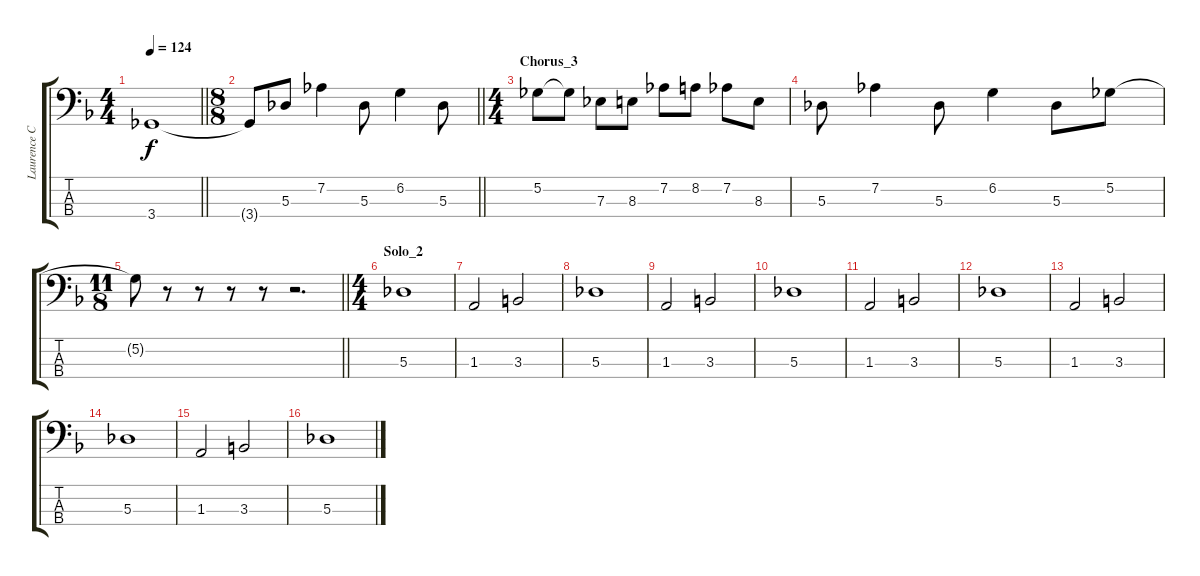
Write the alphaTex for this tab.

\track ("Laurence Cottle" "Laurence C") {instrument fretlessbass}
\staff {score tabs}
\tuning (Gb2 Db2 Ab1 Eb1) {hide}
\ts (4 4)
\tempo 124
\clef f4
\barLineRight lightlight
\ks f
3.4{t}.1{dy f} |
\ts (8 8)
\barLineRight lightlight
3.4{t}.8 5.3.8 7.2.4 5.3.8 6.2.4 5.3.8 |
\ts (4 4)
\section ("" "Chorus_3")
5.2.8 5.2{t}.8 7.3.8 8.3.8 7.2.8 8.2.8 7.2.8 8.3.8 |
5.3.8 7.2.4 5.3.8 6.2.4 5.3.8 5.2.8 |
\ts (11 8)
\barLineRight lightlight
5.2{t}.8 r.8 r.8 r.8 r.8 r.2{d} |
\ts (4 4)
\section ("" "Solo_2")
5.3.1 |
1.3.2 3.3.2 |
5.3.1 |
1.3.2 3.3.2 |
5.3.1 |
1.3.2 3.3.2 |
5.3.1 |
1.3.2 3.3.2 |
5.3.1 |
1.3.2 3.3.2 |
5.3.1
